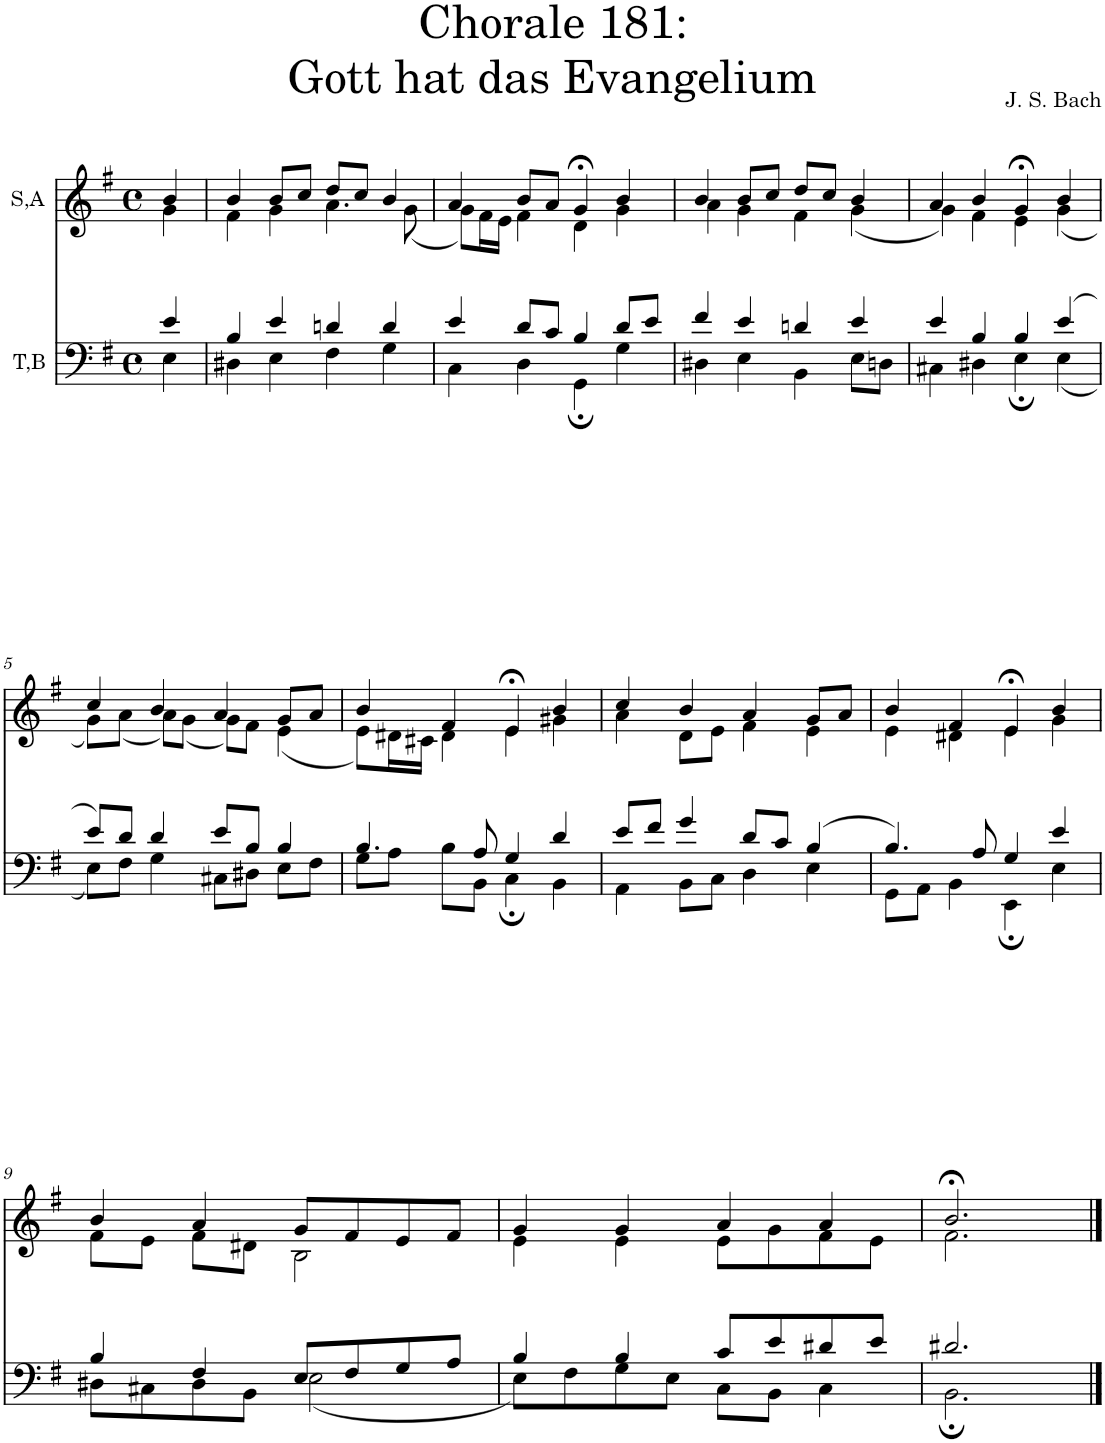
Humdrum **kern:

**kern	**kern
*part2	*part1
*staff2	*staff1
*I"T,B	*I"S,A
*clefF4	*clefG2
*k[f#]	*k[f#]
*M4/4	*M4/4
*met(c)	*met(c)
=	=
*^	*^
4e/	4E\	4b/	4g\
=1	=1	=1	=1
4B/	4D#X\	4b/	4f#\
4e/	4E\	8b/L	4g\
.	.	8cc/J	.
4dn/	4F#\	8dd/L	4.a\
.	.	8cc/J	.
4d/	4G\	4b/	.
.	.	.	(<8g\
=2	=2	=2	=2
4e/	4C\	4a/	8g\L)
.	.	.	16f#\L
.	.	.	16e\JJ
8d/L	4D\	8b/L	4f#\
8c/J	.	8a/J	.
4B/	4GG;\	4g;</	4d\
8d/L	4G\	4b/	4g\
8e/J	.	.	.
=3	=3	=3	=3
4f#/	4D#X\	4b/	4a\
4e/	4E\	8b/L	4g\
.	.	8cc/J	.
4dn/	4BB\	8dd/L	4f#\
.	.	8cc/J	.
4e/	8E\L	4b/	(<4g\
.	8Dn\J	.	.
=4	=4	=4	=4
4e/	4C#X\	4a/	4g\)
4B/	4D#X\	4b/	4f#\
4B/	4E;\	4g;</	4e\
(>4e/	(<4E\	4b/	(<4g\
!!LO:LB:g=z	!!
=5	=5	=5	=5
8e/L)	8E\L)	4cc/	8g\L)
8d/J	8F#\J	.	(<8a\J
4d/	4G\	4b/	8a\L)
.	.	.	(<8g\J
8e/L	8C#X\L	4a/	8g\L)
8B/J	8D#X\J	.	8f#\J
4B/	8E\L	8g/L	(<4e\
.	8F#\J	8a/J	.
=6	=6	=6	=6
4.B/	8G\L	4b/	8e\L)
.	8A\J	.	16d#X\L
.	.	.	16c#X\JJ
.	8B\L	4f#/	4d#\
8A/	8BB\J	.	.
4G/	4C;\	4e;</	4e\
4d/	4BB\	4b/	4g#X\
=7	=7	=7	=7
8e/L	4AA\	4cc/	4a\
8f#/J	.	.	.
4g/	8BB\L	4b/	8d\L
.	8C\J	.	8e\J
8d/L	4D\	4a/	4f#\
8c/J	.	.	.
(>4B/	4E\	8g/L	4e\
.	.	8a/J	.
=8	=8	=8	=8
4.B/)	8GG\L	4b/	4e\
.	8AA\J	.	.
.	4BB\	4f#/	4d#X\
8A/	.	.	.
4G/	4EE;\	4e;</	4e\
4e/	4E\	4b/	4g\
!!LO:LB:g=z	!!
=9	=9	=9	=9
4B/	8D#X\L	4b/	8f#\L
.	8C#X\	.	8e\J
4F#/	8D#\	4a/	8f#\L
.	8BB\J	.	8d#X\J
8E/L	(<2E\	8g/L	2B\
8F#/	.	8f#/	.
8G/	.	8e/	.
8A/J	.	8f#/J	.
=10	=10	=10	=10
4B/	8E\L)	4g/	4e\
.	8F#\	.	.
4B/	8G\	4g/	4e\
.	8E\J	.	.
8c/L	8C\L	4a/	8e\L
8e/	8BB\J	.	8g\
8d#X/	4C\	4a/	8f#\
8e/J	.	.	8e\J
=11	=11	=11	=11
2.d#X/	2.BB;\	2.b;</	2.f#\
*v	*v	*	*
*	*v	*v
==	==
*-	*-
